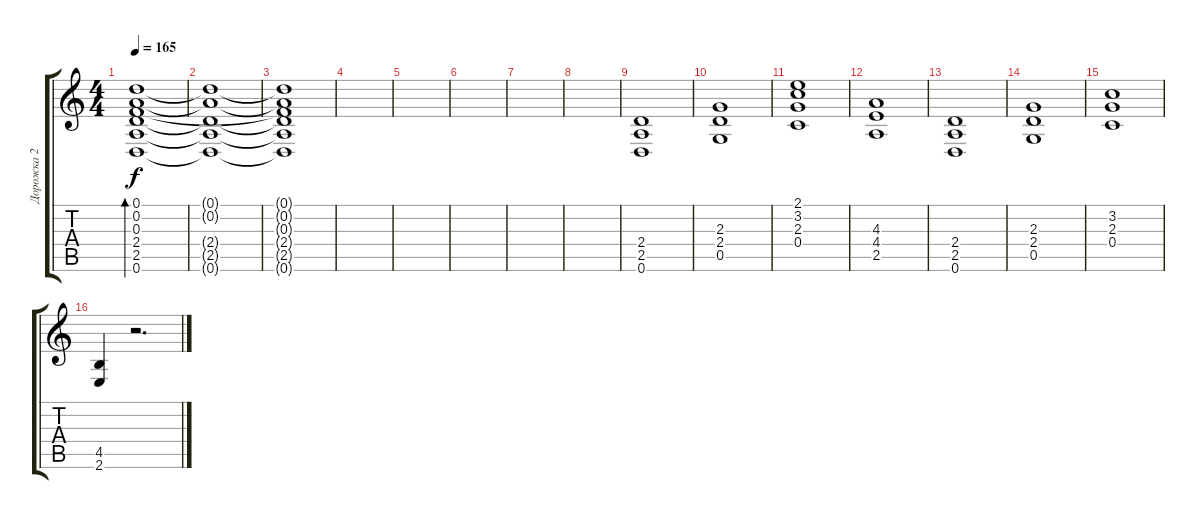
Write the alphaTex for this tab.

\track ("Дорожка 2" "Дорожка 2") {instrument distortionguitar}
\staff {score tabs}
\tuning (D4 A3 F3 C3 G2 D2) {hide}
\ts (4 4)
\tempo 165
\clef g2
\ks c
(0.1 0.2 0.3 2.4 2.5 0.6).1{bd 60 dy f} |
(0.1{t} 0.2{t} 2.4{t} 2.5{t} 0.6{t}).1 |
(0.1{t} 0.2{t} 0.3{t} 2.4{t} 2.5{t} 0.6{t}).1 |
|
|
|
|
|
(2.4 2.5 0.6).1 |
(2.3 2.4 0.5).1 |
(2.1 3.2 2.3 0.4).1 |
(4.3 4.4 2.5).1 |
(2.4 2.5 0.6).1 |
(2.3 2.4 0.5).1 |
(3.2 2.3 0.4).1 |
(4.5 2.6).4 r.2{d}
